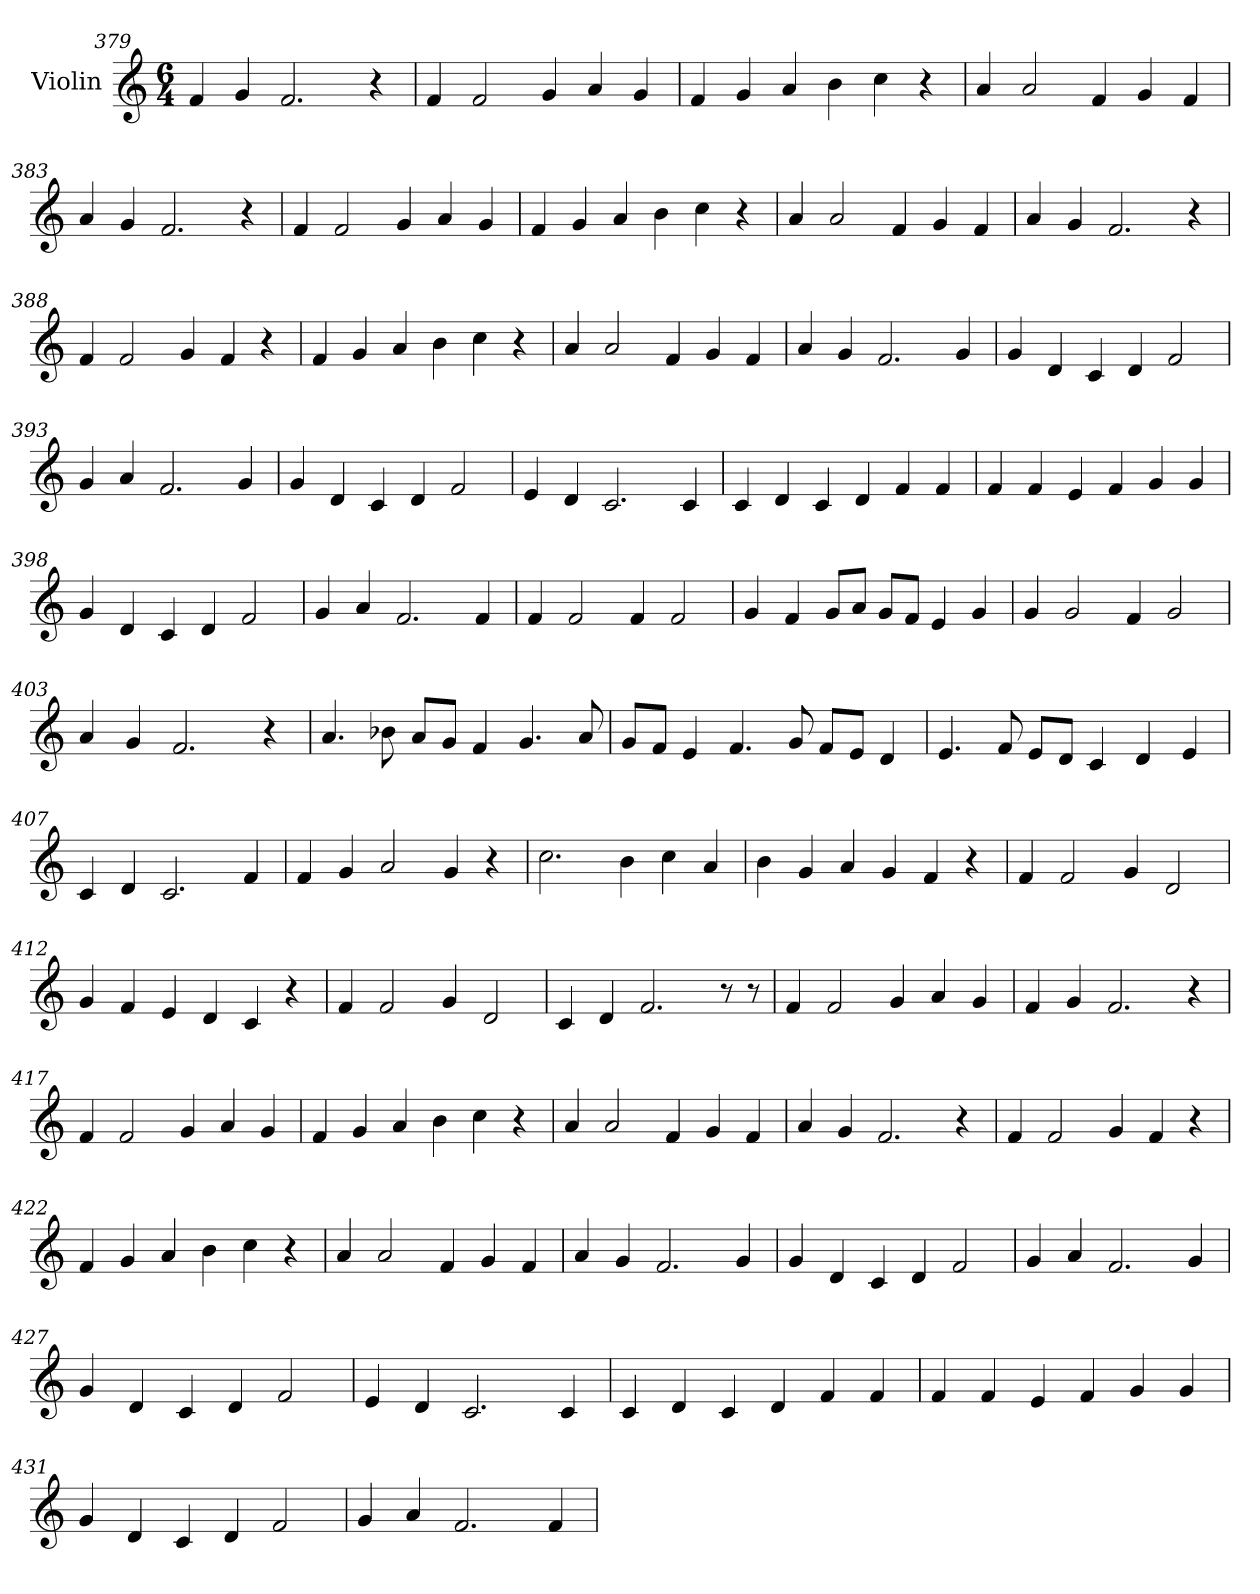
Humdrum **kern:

**kern
*part1
*staff1
*I"Violin
*clefG2
*k[]
*M6/4
=379
4f/
4g/
2.f/
4r
=380
4f/
2f/
4g/
4a/
4g/
!!LO:LB:g=z
=381
4f/
4g/
4a/
4b\
4cc\
4r
=382
4a/
2a/
4f/
4g/
4f/
=383
4a/
4g/
2.f/
4r
=384
4f/
2f/
4g/
4a/
4g/
!!LO:LB:g=z
=385
4f/
4g/
4a/
4b\
4cc\
4r
=386
4a/
2a/
4f/
4g/
4f/
=387
4a/
4g/
2.f/
4r
=388
4f/
2f/
4g/
4f/
4r
!!LO:LB:g=z
=389
4f/
4g/
4a/
4b\
4cc\
4r
=390
4a/
2a/
4f/
4g/
4f/
=391
4a/
4g/
2.f/
4g/
=392
4g/
4d/
4c/
4d/
2f/
!!LO:LB:g=z
=393
4g/
4a/
2.f/
4g/
=394
4g/
4d/
4c/
4d/
2f/
=395
4e/
4d/
2.c/
4c/
=396
4c/
4d/
4c/
4d/
4f/
4f/
!!LO:LB:g=z
=397
4f/
4f/
4e/
4f/
4g/
4g/
=398
4g/
4d/
4c/
4d/
2f/
=399
4g/
4a/
2.f/
4f/
=400
4f/
2f/
4f/
2f/
!!LO:PB:g=z
=401
4g/
4f/
8g/L
8a/J
8g/L
8f/J
4e/
4g/
=402
4g/
2g/
4f/
2g/
=403
4a/
4g/
2.f/
4r
=404
4.a/
8b-X\
8a/L
8g/J
4f/
4.g/
8a/
!!LO:LB:g=z
=405
8g/L
8f/J
4e/
4.f/
8g/
8f/L
8e/J
4d/
=406
4.e/
8f/
8e/L
8d/J
4c/
4d/
4e/
=407
4c/
4d/
2.c/
4f/
=408
4f/
4g/
2a/
4g/
4r
!!LO:LB:g=z
=409
2.cc\
4b\
4cc\
4a/
=410
4b\
4g/
4a/
4g/
4f/
4r
=411
4f/
2f/
4g/
2d/
=412
4g/
4f/
4e/
4d/
4c/
4r
!!LO:LB:g=z
=413
4f/
2f/
4g/
2d/
=414
4c/
4d/
2.f/
8r
8r
=415
4f/
2f/
4g/
4a/
4g/
=416
4f/
4g/
2.f/
4r
!!LO:LB:g=z
=417
4f/
2f/
4g/
4a/
4g/
=418
4f/
4g/
4a/
4b\
4cc\
4r
=419
4a/
2a/
4f/
4g/
4f/
=420
4a/
4g/
2.f/
4r
!!LO:LB:g=z
=421
4f/
2f/
4g/
4f/
4r
=422
4f/
4g/
4a/
4b\
4cc\
4r
=423
4a/
2a/
4f/
4g/
4f/
=424
4a/
4g/
2.f/
4g/
!!LO:LB:g=z
=425
4g/
4d/
4c/
4d/
2f/
=426
4g/
4a/
2.f/
4g/
=427
4g/
4d/
4c/
4d/
2f/
=428
4e/
4d/
2.c/
4c/
!!LO:LB:g=z
=429
4c/
4d/
4c/
4d/
4f/
4f/
=430
4f/
4f/
4e/
4f/
4g/
4g/
=431
4g/
4d/
4c/
4d/
2f/
=432
4g/
4a/
2.f/
4f/
=
*-
